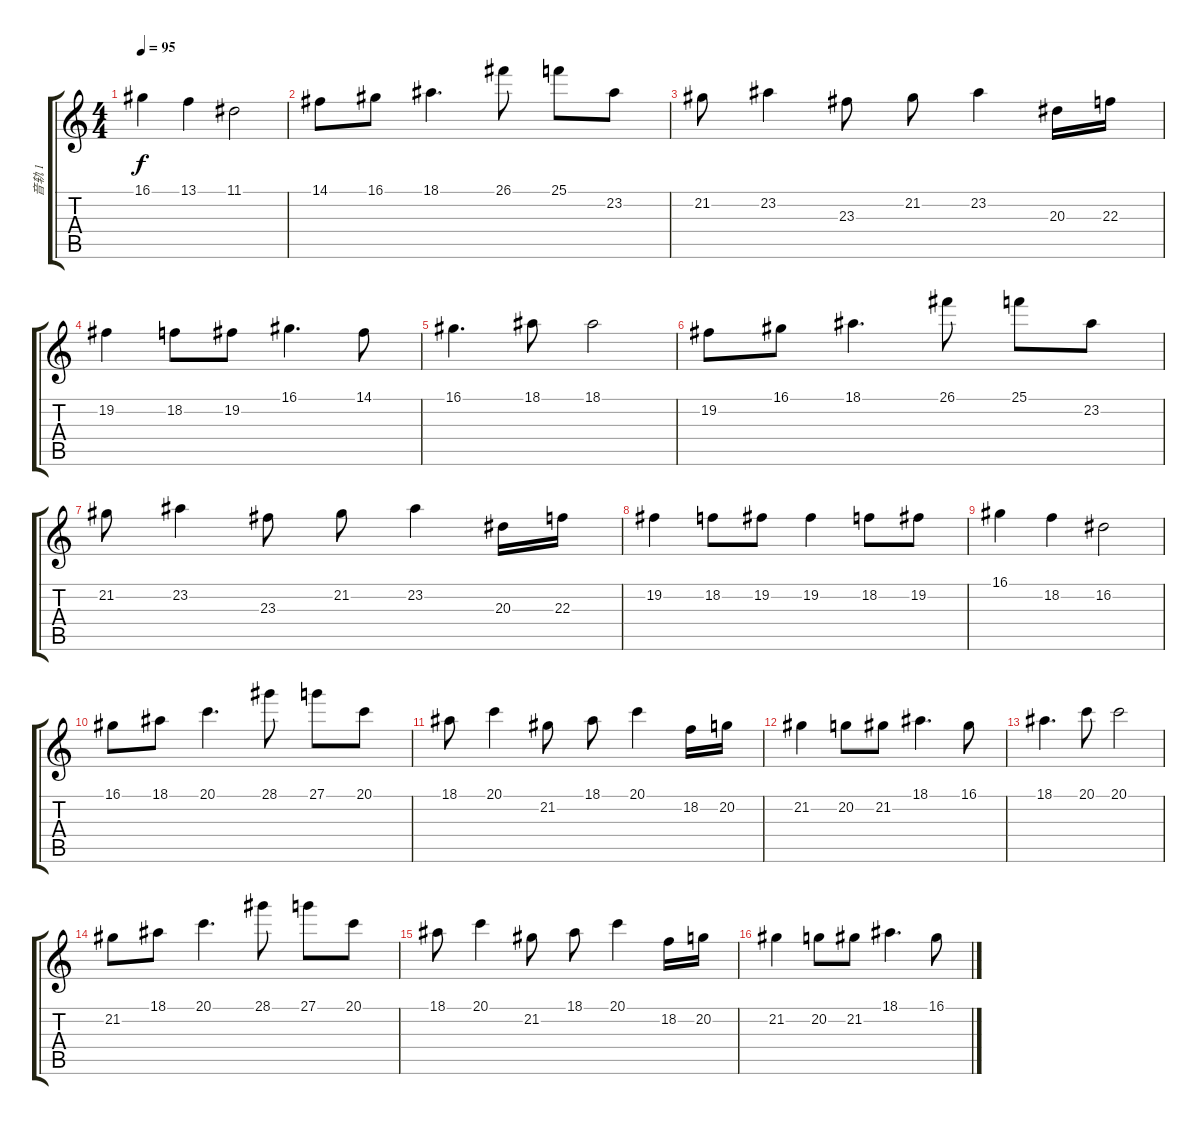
\track ("音轨 1" "音轨 1") {instrument acousticgrandpiano}
\staff {score tabs}
\tuning (E4 B3 G3 D3 A2 E2) {hide}
\ts (4 4)
\tempo 95
\clef g2
\ks c
16.1.4{dy f} 13.1.4 11.1.2 |
14.1.8 16.1.8 18.1.4{d} 26.1.8 25.1.8 23.2.8 |
21.2.8 23.2.4 23.3.8 21.2.8 23.2.4 20.3.16 22.3.16 |
19.2.4 18.2.8 19.2.8 16.1.4{d} 14.1.8 |
16.1.4{d} 18.1.8 18.1.2 |
19.2.8 16.1.8 18.1.4{d} 26.1.8 25.1.8 23.2.8 |
21.2.8 23.2.4 23.3.8 21.2.8 23.2.4 20.3.16 22.3.16 |
19.2.4 18.2.8 19.2.8 19.2.4 18.2.8 19.2.8 |
16.1.4 18.2.4 16.2.2 |
16.1.8 18.1.8 20.1.4{d} 28.1.8 27.1.8 20.1.8 |
18.1.8 20.1.4 21.2.8 18.1.8 20.1.4 18.2.16 20.2.16 |
21.2.4 20.2.8 21.2.8 18.1.4{d} 16.1.8 |
18.1.4{d} 20.1.8 20.1.2 |
21.2.8 18.1.8 20.1.4{d} 28.1.8 27.1.8 20.1.8 |
18.1.8 20.1.4 21.2.8 18.1.8 20.1.4 18.2.16 20.2.16 |
21.2.4 20.2.8 21.2.8 18.1.4{d} 16.1.8
